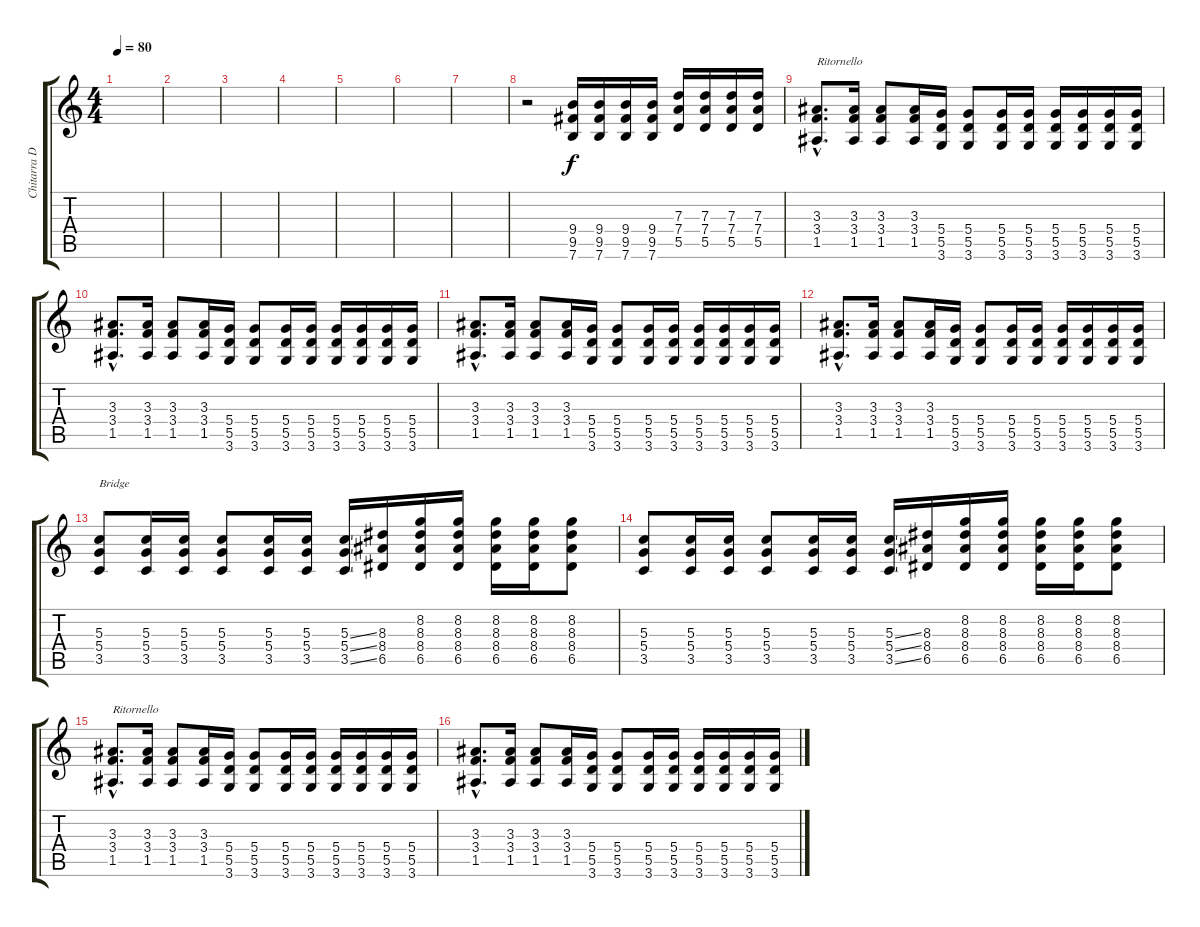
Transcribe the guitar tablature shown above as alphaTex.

\track ("Chitarra Dist" "Chitarra D") {instrument overdrivenguitar}
\staff {score tabs}
\tuning (E4 B3 G3 D3 A2 E2) {hide}
\ts (4 4)
\tempo 80
\clef g2
\ks c
|
|
|
|
|
|
|
r.2 (9.4 9.5 7.6).16 (9.4 9.5 7.6).16 (9.4 9.5 7.6).16 (9.4 9.5 7.6).16 (7.3 7.4 5.5).16 (7.3 7.4 5.5).16 (7.3 7.4 5.5).16 (7.3 7.4 5.5).16 |
(3.3{hac} 3.4{hac} 1.5{hac}).8{d txt "Ritornello"} (3.3 3.4 1.5).16 (3.3 3.4 1.5).8 (3.3 3.4 1.5).16 (5.4 5.5 3.6).16 (5.4 5.5 3.6).8 (5.4 5.5 3.6).16 (5.4 5.5 3.6).16 (5.4 5.5 3.6).16 (5.4 5.5 3.6).16 (5.4 5.5 3.6).16 (5.4 5.5 3.6).16 |
(3.3{hac} 3.4{hac} 1.5{hac}).8{d} (3.3 3.4 1.5).16 (3.3 3.4 1.5).8 (3.3 3.4 1.5).16 (5.4 5.5 3.6).16 (5.4 5.5 3.6).8 (5.4 5.5 3.6).16 (5.4 5.5 3.6).16 (5.4 5.5 3.6).16 (5.4 5.5 3.6).16 (5.4 5.5 3.6).16 (5.4 5.5 3.6).16 |
(3.3{hac} 3.4{hac} 1.5{hac}).8{d} (3.3 3.4 1.5).16 (3.3 3.4 1.5).8 (3.3 3.4 1.5).16 (5.4 5.5 3.6).16 (5.4 5.5 3.6).8 (5.4 5.5 3.6).16 (5.4 5.5 3.6).16 (5.4 5.5 3.6).16 (5.4 5.5 3.6).16 (5.4 5.5 3.6).16 (5.4 5.5 3.6).16 |
(3.3{hac} 3.4{hac} 1.5{hac}).8{d} (3.3 3.4 1.5).16 (3.3 3.4 1.5).8 (3.3 3.4 1.5).16 (5.4 5.5 3.6).16 (5.4 5.5 3.6).8 (5.4 5.5 3.6).16 (5.4 5.5 3.6).16 (5.4 5.5 3.6).16 (5.4 5.5 3.6).16 (5.4 5.5 3.6).16 (5.4 5.5 3.6).16 |
(5.3 5.4 3.5).8{txt "Bridge"} (5.3 5.4 3.5).16 (5.3 5.4 3.5).16 (5.3 5.4 3.5).8 (5.3 5.4 3.5).16 (5.3 5.4 3.5).16 (5.3{ss} 5.4{ss} 3.5{ss}).16 (8.3 8.4 6.5).16 (8.2 8.3 8.4 6.5).16 (8.2 8.3 8.4 6.5).16 (8.2 8.3 8.4 6.5).16 (8.2 8.3 8.4 6.5).16 (8.2 8.3 8.4 6.5).8 |
(5.3 5.4 3.5).8 (5.3 5.4 3.5).16 (5.3 5.4 3.5).16 (5.3 5.4 3.5).8 (5.3 5.4 3.5).16 (5.3 5.4 3.5).16 (5.3{ss} 5.4{ss} 3.5{ss}).16 (8.3 8.4 6.5).16 (8.2 8.3 8.4 6.5).16 (8.2 8.3 8.4 6.5).16 (8.2 8.3 8.4 6.5).16 (8.2 8.3 8.4 6.5).16 (8.2 8.3 8.4 6.5).8 |
(3.3{hac} 3.4{hac} 1.5{hac}).8{d txt "Ritornello"} (3.3 3.4 1.5).16 (3.3 3.4 1.5).8 (3.3 3.4 1.5).16 (5.4 5.5 3.6).16 (5.4 5.5 3.6).8 (5.4 5.5 3.6).16 (5.4 5.5 3.6).16 (5.4 5.5 3.6).16 (5.4 5.5 3.6).16 (5.4 5.5 3.6).16 (5.4 5.5 3.6).16 |
(3.3{hac} 3.4{hac} 1.5{hac}).8{d} (3.3 3.4 1.5).16 (3.3 3.4 1.5).8 (3.3 3.4 1.5).16 (5.4 5.5 3.6).16 (5.4 5.5 3.6).8 (5.4 5.5 3.6).16 (5.4 5.5 3.6).16 (5.4 5.5 3.6).16 (5.4 5.5 3.6).16 (5.4 5.5 3.6).16 (5.4 5.5 3.6).16
